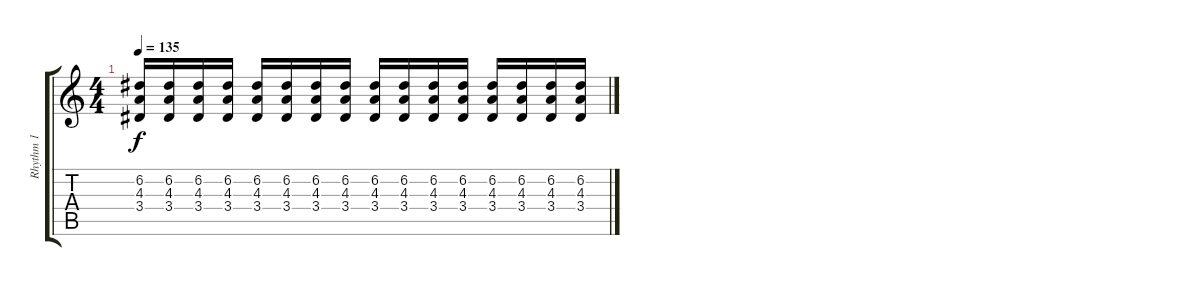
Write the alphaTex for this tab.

\track ("Rhythm 1" "Rhythm 1") {instrument distortionguitar}
\staff {score tabs}
\tuning (D4 A3 F3 C3 G2 D2) {hide}
\ts (4 4)
\tempo 135
\clef g2
\ks c
(6.2 4.3 3.4).16{dy f} (6.2 4.3 3.4).16 (6.2 4.3 3.4).16 (6.2 4.3 3.4).16 (6.2 4.3 3.4).16 (6.2 4.3 3.4).16 (6.2 4.3 3.4).16 (6.2 4.3 3.4).16 (6.2 4.3 3.4).16 (6.2 4.3 3.4).16 (6.2 4.3 3.4).16 (6.2 4.3 3.4).16 (6.2 4.3 3.4).16 (6.2 4.3 3.4).16 (6.2 4.3 3.4).16 (6.2 4.3 3.4).16
